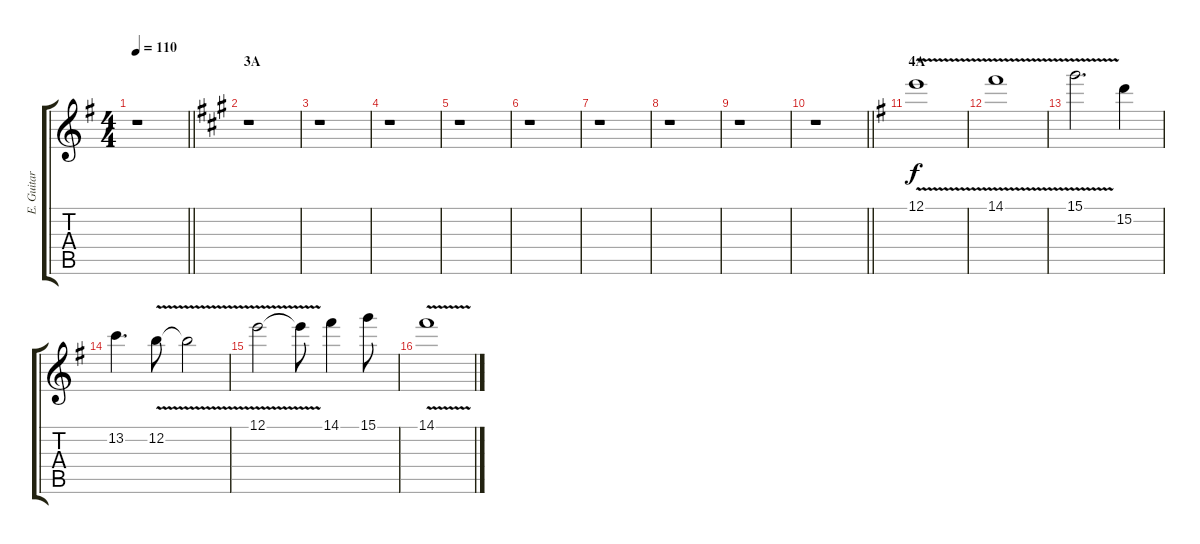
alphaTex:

\track ("E. Guitar III" "E. Guitar ") {instrument overdrivenguitar}
\staff {score tabs}
\tuning (E4 B3 G3 D3 A2 E2) {hide}
\ts (4 4)
\tempo 110
\clef g2
\barLineRight lightlight
\ks g
r.1{dy f} |
\section ("" "3A")
\ks a
r.1 |
r.1 |
r.1 |
r.1 |
r.1 |
r.1 |
r.1 |
r.1 |
\barLineRight lightlight
r.1 |
\section ("" "4A")
\ks g
12.1{v}.1 |
14.1{v}.1 |
15.1{v}.2{d} 15.2.4 |
13.2.4{d} 12.2{v}.8 12.2{t}.2 |
12.1{v}.2 12.1{t}.8 14.1.4 15.1.8 |
14.1{v}.1
